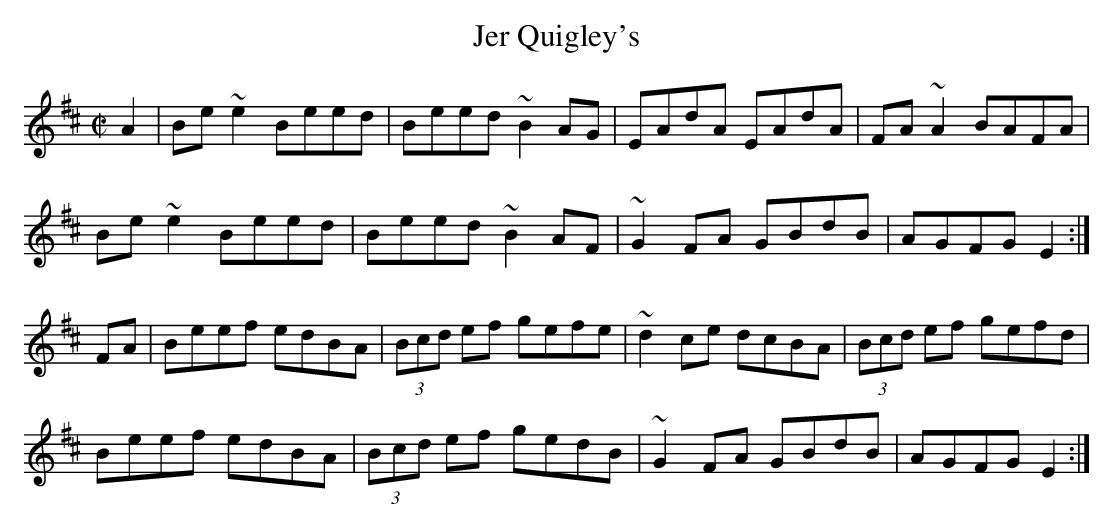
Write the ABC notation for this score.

X:1
T:Jer Quigley's
E:9
M:C|
K:EDor
A2|Be~e2 Beed|Beed ~B2AG|EAdA EAdA|FA~A2 BAFA|
Be~e2 Beed|Beed ~B2 AF|~G2 FA GBdB|AGFG E2:|
FA|Beef edBA|(3Bcd ef gefe|~d2ce dcBA|(3Bcd ef gefd|
Beef edBA|(3Bcd ef gedB|~G2FA GBdB|AGFG E2:|
